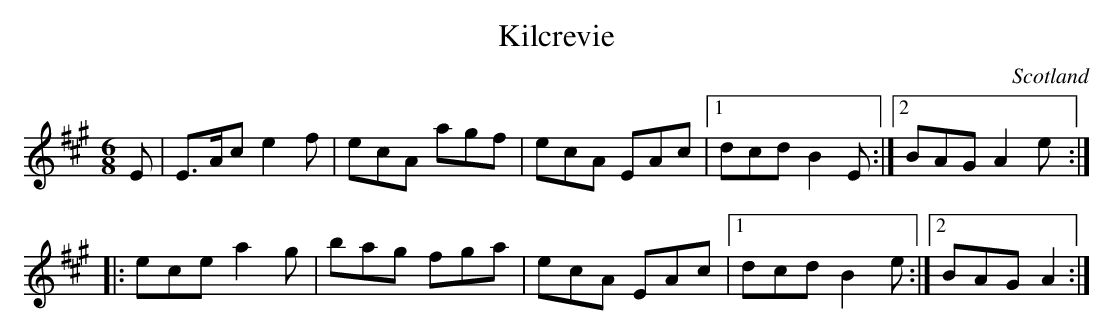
X:1
T:Kilcrevie
M:6/8
O:Scotland
O:Ireland
K:A major
E|\
E>Ac e2f | ecA agf | ecA EAc \
|1 dcd B2E :|2 BAG A2e:|
|:\
ece a2g | bag fga | ecA EAc \
|1 dcd B2e :|2 BAG A2 :|
